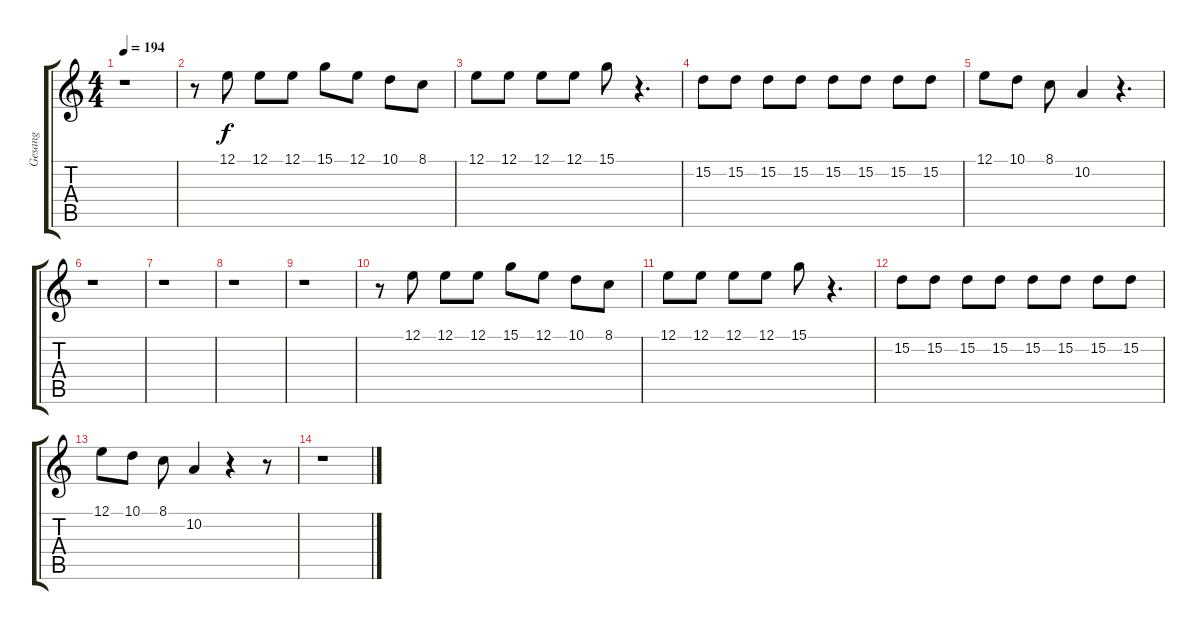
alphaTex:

\track ("Gesang" "Gesang") {instrument voiceoohs}
\staff {score tabs}
\tuning (E4 B3 G3 D3 A2 E2) {hide}
\ts (4 4)
\tempo 194
\clef g2
\ks c
r.1{dy f} |
r.8 12.1.8 12.1.8 12.1.8 15.1.8 12.1.8 10.1.8 8.1.8 |
12.1.8 12.1.8 12.1.8 12.1.8 15.1.8 r.4{d} |
15.2.8 15.2.8 15.2.8 15.2.8 15.2.8 15.2.8 15.2.8 15.2.8 |
12.1.8 10.1.8 8.1.8 10.2.4 r.4{d} |
r.1 |
r.1 |
r.1 |
r.1 |
r.8 12.1.8 12.1.8 12.1.8 15.1.8 12.1.8 10.1.8 8.1.8 |
12.1.8 12.1.8 12.1.8 12.1.8 15.1.8 r.4{d} |
15.2.8 15.2.8 15.2.8 15.2.8 15.2.8 15.2.8 15.2.8 15.2.8 |
12.1.8 10.1.8 8.1.8 10.2.4 r.4 r.8 |
r.1
